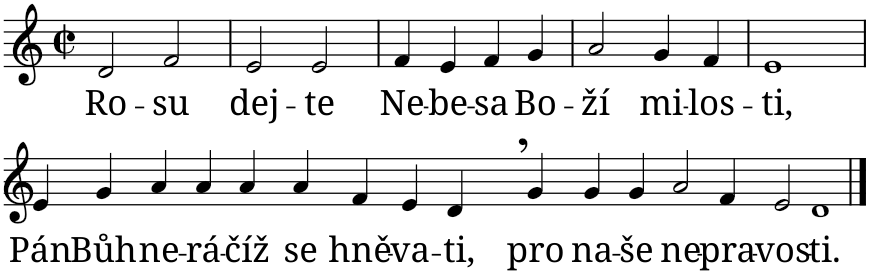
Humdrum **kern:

**kern	**text
*part1	*part1
*staff1	*staff1
*I"Piano	*
*I'Pno.	*
*clefG2	*
*k[]	*
*M2/2	*
*met(c|)	*
=1	=1
!	!LO:LY:b
2d/	Ro-
!	!LO:LY:b
2f/	-su
=2	=2
!	!LO:LY:b
2e/	dej-
!	!LO:LY:b
2e/	-te
=3	=3
!	!LO:LY:b
4f/	Ne-
!	!LO:LY:b
4e/	-be-
!	!LO:LY:b
4f/	-sa
!	!LO:LY:b
4g/	Bo-
=4	=4
!	!LO:LY:b
2a/	-ží
!	!LO:LY:b
4g/	mi-
!	!LO:LY:b
4f/	-los-
=5	=5
!	!LO:LY:b
1e	-ti,
!!LO:LB:g=z
=6	=6
*M6/1	*
!	!LO:LY:b
4e/	Pán
!	!LO:LY:b
4g/	Bůh
!	!LO:LY:b
4a/	ne-
!	!LO:LY:b
4a/	-rá-
!	!LO:LY:b
4a/	-číž
!	!LO:LY:b
4a/	se
!	!LO:LY:b
4f/	hně-
!	!LO:LY:b
4e/	-va-
!	!LO:LY:b
4d,/	-ti,
!	!LO:LY:b
4g/	pro
!	!LO:LY:b
4g/	na-
!	!LO:LY:b
4g/	-še
!	!LO:LY:b
2a/	ne-
!	!LO:LY:b
4f/	-pra-
!	!LO:LY:b
2e/	-vos-
!	!LO:LY:b
1d	-ti.
==	==
*-	*-
